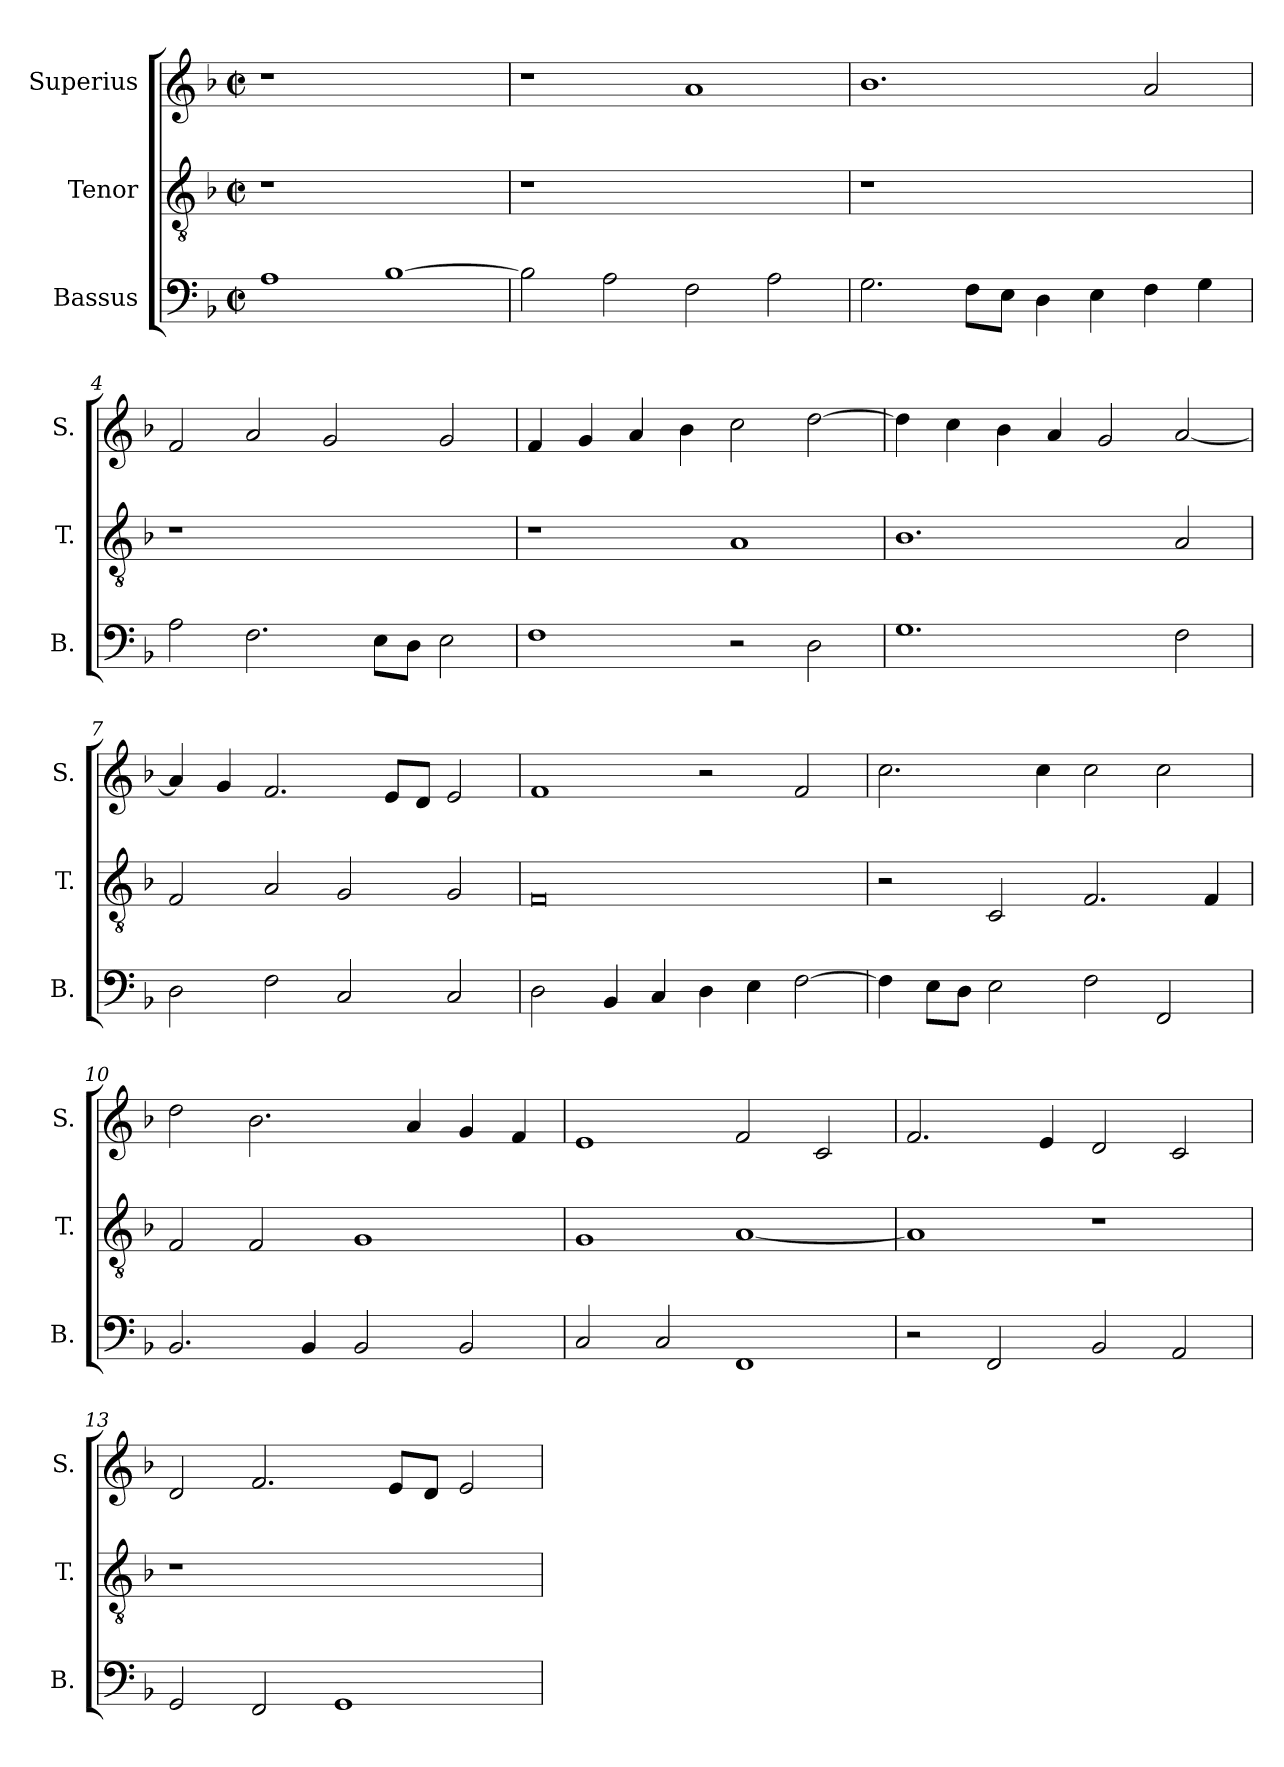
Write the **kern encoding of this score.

**kern	**kern	**kern
*part3	*part2	*part1
*staff3	*staff2	*staff1
*I"Bassus	*I"Tenor	*I"Superius
*I'B.	*I'T.	*I'S.
!!LO:PB:g=z
*clefF4	*clefGv2	*clefG2
*	*ITrd7c12	*
*k[b-]	*k[b-]	*k[b-]
*F:	*F:	*F:
*M2/2	*M2/2	*M2/2
*met(c|)	*met(c|)	*met(c|)
=1	=1	=1
!	!LO:N:vis=1	!LO:N:vis=1
1Ai	1r	1r
[>1B-i	1ryy	1ryy
=2	=2	=2
!	!LO:N:vis=1	!
2B-i\]	1r	1r
2Ai\	.	.
2Fi\	1ryy	1ai
2Ai\	.	.
=3	=3	=3
!	!LO:N:vis=1	!
2.Gi\	1r	1.b-i
8Fi\L	.	.
8Ei\J	.	.
4Di\	1ryy	.
4Ei\	.	.
4Fi\	.	2ai/
4Gi\	.	.
=4	=4	=4
!	!LO:N:vis=1	!
2Ai\	1r	2fi/
2.Fi\	.	2ai/
.	1ryy	2gi/
8Ei\L	.	.
8Di\J	.	.
2Ei\	.	2gi/
!!LO:LB:g=z
=5	=5	=5
1Fi	1r	4fi/
.	.	4gi/
.	.	4ai/
.	.	4b-i\
2r	1AAi	2cci\
2Di\	.	[>2ddi\
=6	=6	=6
1.Gi	1.BB-i	4ddi\]
.	.	4cci\
.	.	4b-i\
.	.	4ai/
.	.	2gi/
2Fi\	2AAi/	[<2ai/
=7	=7	=7
2Di\	2FFi/	4ai/]
.	.	4gi/
2Fi\	2AAi/	2.fi/
2Ci/	2GGi/	.
.	.	8ei/L
.	.	8di/J
2Ci/	2GGi/	2ei/
=8	=8	=8
2Di\	0FFi	1fi
4BB-i/	.	.
4Ci/	.	.
4Di\	.	2r
4Ei\	.	.
[>2Fi\	.	2fi/
!!LO:LB:g=z
=9	=9	=9
4Fi\]	2r	2.cci\
8Ei\L	.	.
8Di\J	.	.
2Ei\	2CCi/	.
.	.	4cci\
2Fi\	2.FFi/	2cci\
2FFi/	.	2cci\
.	4FFi/	.
=10	=10	=10
2.BB-i/	2FFi/	2ddi\
.	2FFi/	2.b-i\
4BB-i/	.	.
2BB-i/	1GGi	.
.	.	4ai/
2BB-i/	.	4gi/
.	.	4fi/
=11	=11	=11
2Ci/	1GGi	1ei
2Ci/	.	.
1FFi	[<1AAi	2fi/
.	.	2ci/
=12	=12	=12
2r	1AAi]	2.fi/
2FFi/	.	.
.	.	4ei/
2BB-i/	1r	2di/
2AAi/	.	2ci/
!!LO:PB:g=z
=13	=13	=13
!	!LO:N:vis=1	!
2GGi/	1r	2di/
2FFi/	.	2.fi/
1GGi	1ryy	.
.	.	8ei/L
.	.	8di/J
.	.	2ei/
=	=	=
*-	*-	*-
